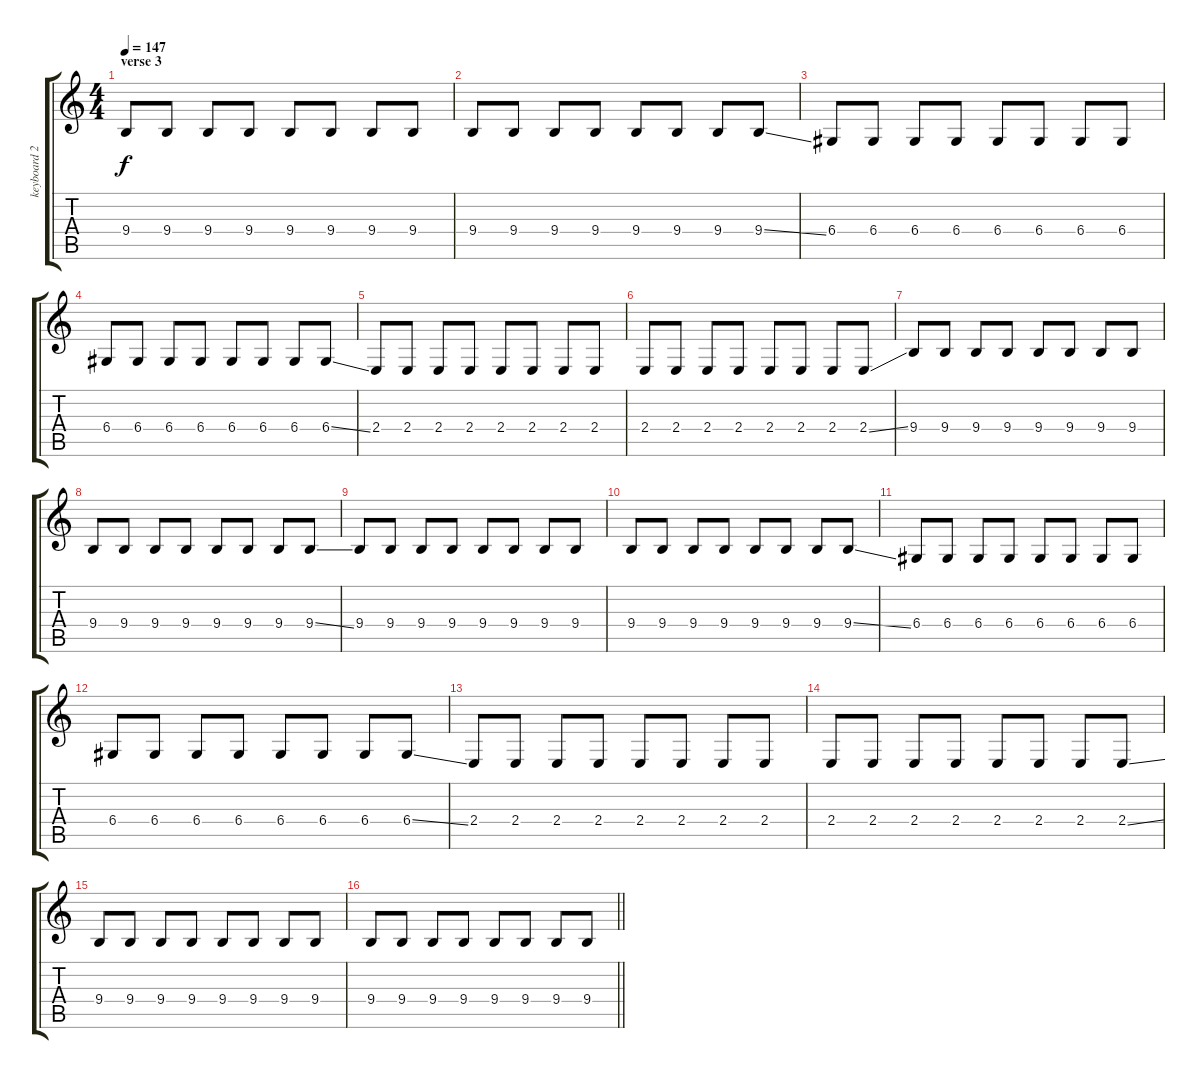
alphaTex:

\track ("keyboard 2" "keyboard 2") {instrument fx8scifi}
\staff {score tabs}
\tuning (E4 B3 G3 D3 A2 E2) {hide}
\ts (4 4)
\section ("" "verse 3")
\tempo 147
\clef g2
\ks c
9.4.8{dy f} 9.4.8 9.4.8 9.4.8 9.4.8 9.4.8 9.4.8 9.4.8 |
9.4.8 9.4.8 9.4.8 9.4.8 9.4.8 9.4.8 9.4.8 9.4{ss}.8 |
6.4.8 6.4.8 6.4.8 6.4.8 6.4.8 6.4.8 6.4.8 6.4.8 |
6.4.8 6.4.8 6.4.8 6.4.8 6.4.8 6.4.8 6.4.8 6.4{ss}.8 |
2.4.8 2.4.8 2.4.8 2.4.8 2.4.8 2.4.8 2.4.8 2.4.8 |
2.4.8 2.4.8 2.4.8 2.4.8 2.4.8 2.4.8 2.4.8 2.4{ss}.8 |
9.4.8 9.4.8 9.4.8 9.4.8 9.4.8 9.4.8 9.4.8 9.4.8 |
9.4.8 9.4.8 9.4.8 9.4.8 9.4.8 9.4.8 9.4.8 9.4{ss}.8 |
9.4.8 9.4.8 9.4.8 9.4.8 9.4.8 9.4.8 9.4.8 9.4.8 |
9.4.8 9.4.8 9.4.8 9.4.8 9.4.8 9.4.8 9.4.8 9.4{ss}.8 |
6.4.8 6.4.8 6.4.8 6.4.8 6.4.8 6.4.8 6.4.8 6.4.8 |
6.4.8 6.4.8 6.4.8 6.4.8 6.4.8 6.4.8 6.4.8 6.4{ss}.8 |
2.4.8 2.4.8 2.4.8 2.4.8 2.4.8 2.4.8 2.4.8 2.4.8 |
2.4.8 2.4.8 2.4.8 2.4.8 2.4.8 2.4.8 2.4.8 2.4{ss}.8 |
9.4.8 9.4.8 9.4.8 9.4.8 9.4.8 9.4.8 9.4.8 9.4.8 |
\barLineRight lightlight
9.4.8 9.4.8 9.4.8 9.4.8 9.4.8 9.4.8 9.4.8 9.4{ss}.8
